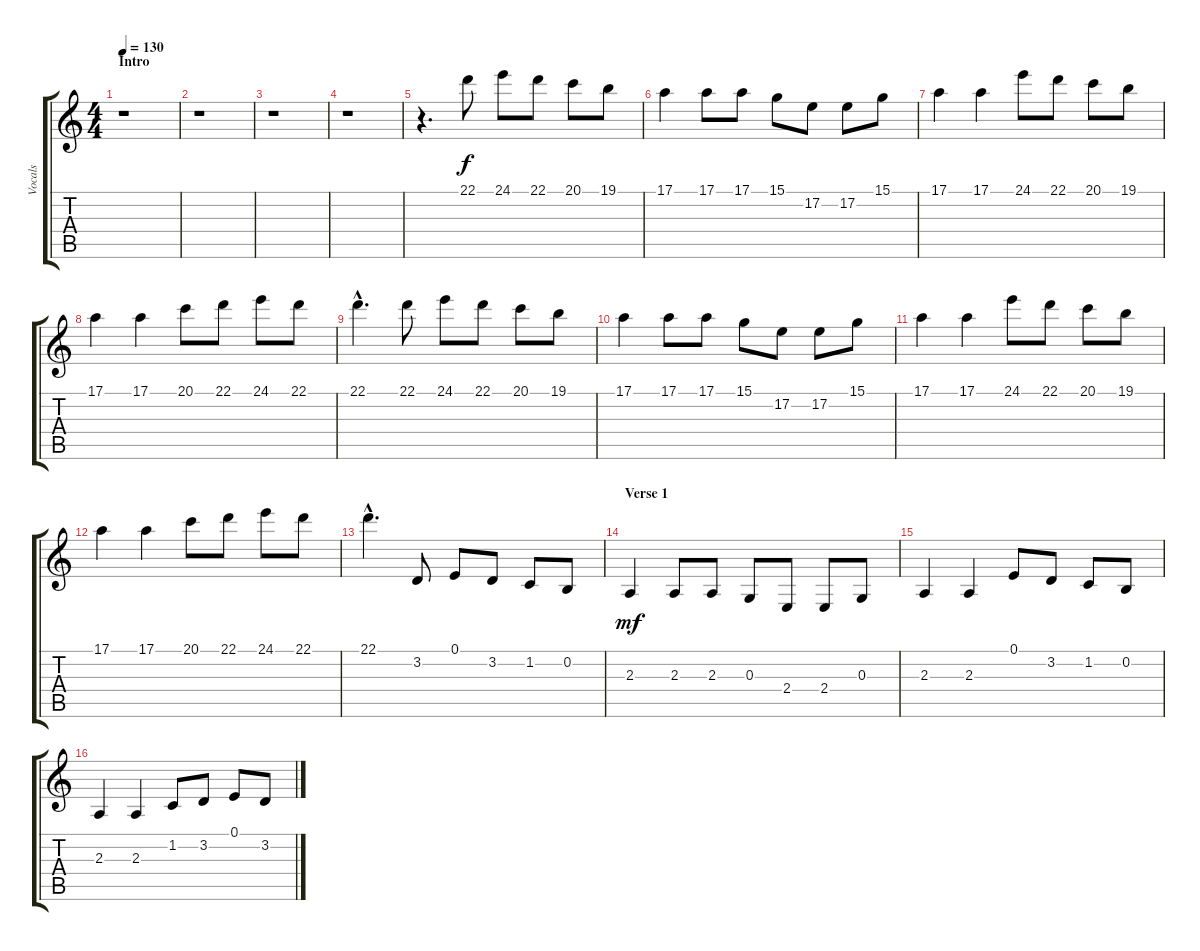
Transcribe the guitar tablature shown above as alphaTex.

\track ("Vocals" "Vocals") {instrument englishhorn}
\staff {score tabs}
\tuning (E4 B3 G3 D3 A2 E2) {hide}
\ts (4 4)
\section ("" "Intro")
\tempo 130
\clef g2
\ks c
r.1{dy f instrument englishhorn} |
r.1 |
r.1 |
r.1 |
r.4{d instrument lead6voice} 22.1.8 24.1.8 22.1.8 20.1.8 19.1.8 |
17.1.4 17.1.8 17.1.8 15.1.8 17.2.8 17.2.8 15.1.8 |
17.1.4 17.1.4 24.1.8 22.1.8 20.1.8 19.1.8 |
17.1.4 17.1.4 20.1.8 22.1.8 24.1.8 22.1.8 |
22.1{hac}.4{d} 22.1.8 24.1.8 22.1.8 20.1.8 19.1.8 |
17.1.4 17.1.8 17.1.8 15.1.8 17.2.8 17.2.8 15.1.8 |
17.1.4 17.1.4 24.1.8 22.1.8 20.1.8 19.1.8 |
17.1.4 17.1.4 20.1.8 22.1.8 24.1.8 22.1.8 |
22.1{hac}.4{d} 3.2.8{instrument englishhorn} 0.1.8 3.2.8 1.2.8 0.2.8 |
\section ("" "Verse 1")
2.3.4{dy mf} 2.3.8 2.3.8 0.3.8 2.4.8 2.4.8 0.3.8 |
2.3.4 2.3.4 0.1.8 3.2.8 1.2.8 0.2.8 |
2.3.4 2.3.4 1.2.8 3.2.8 0.1.8 3.2.8
